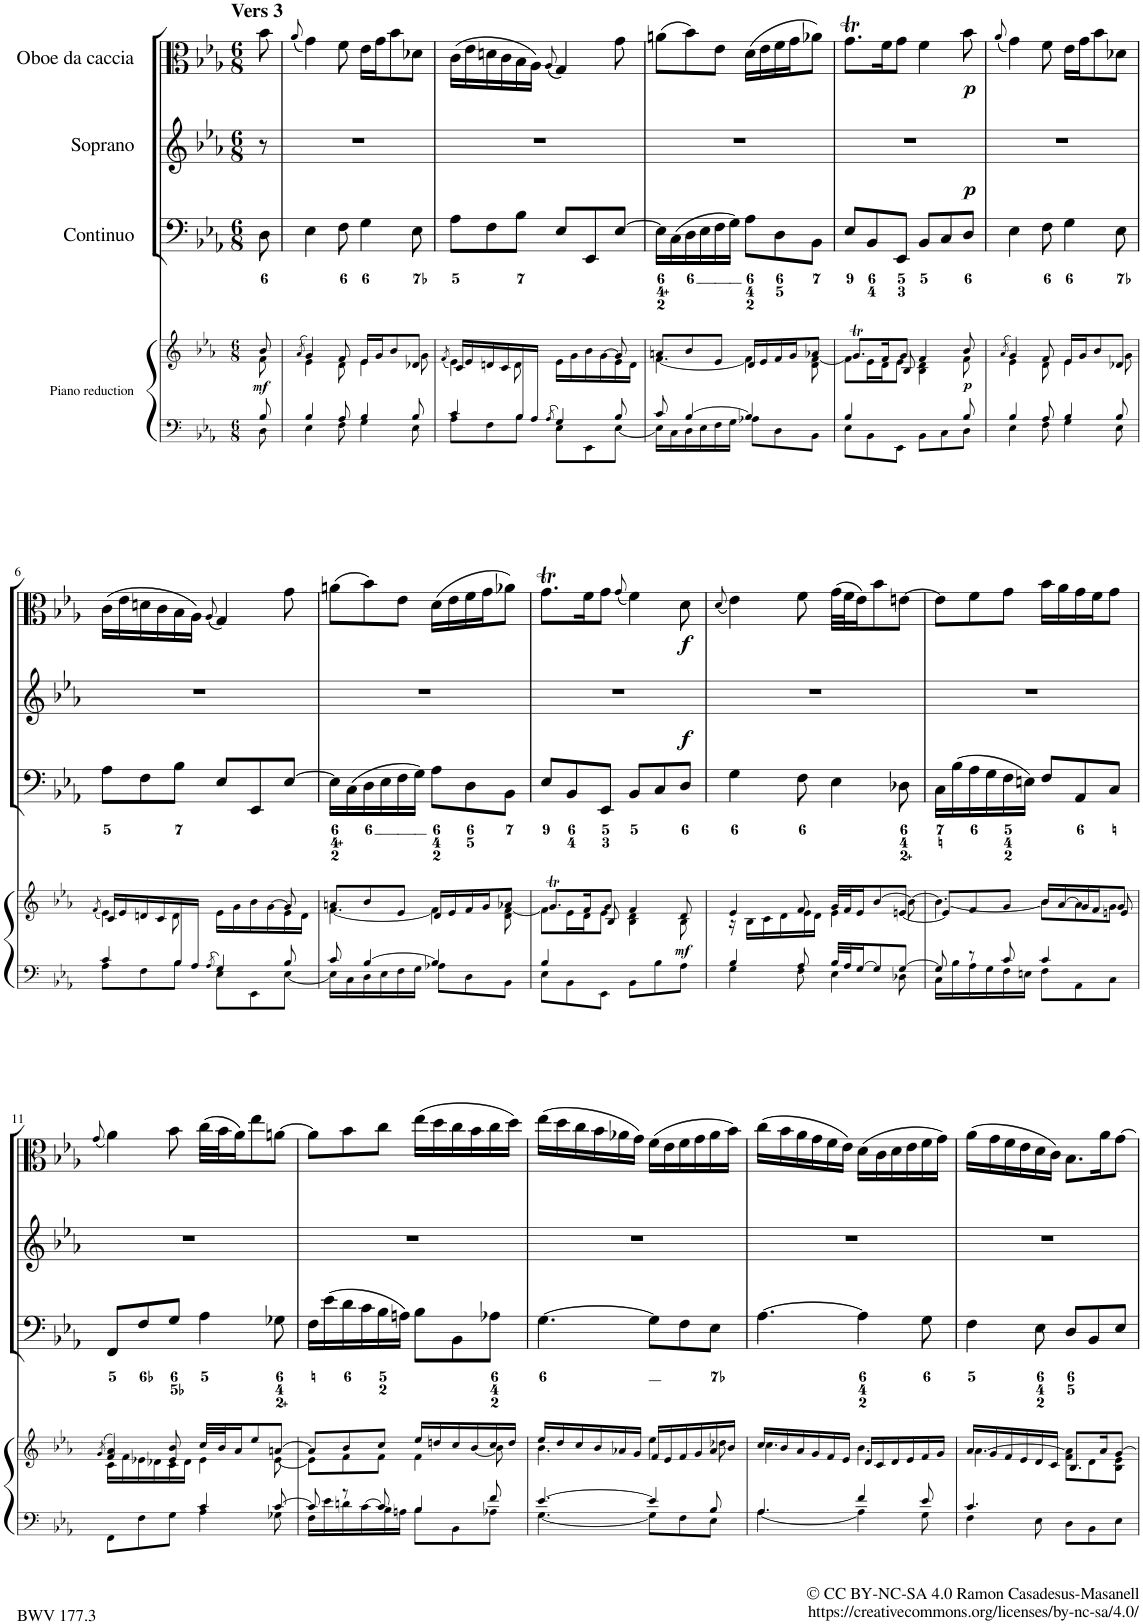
**kern	**kern	**dynam	**kern	**dynam	**kern	**kern	**dynam
*part4	*part4	*part4	*part3	*part3	*part2	*part1	*part1
*staff5	*staff4	*staff4/5	*staff3	*staff3	*staff2	*staff1	*staff1
*I"Piano reduction	*	*	*I"Continuo	*	*I"Soprano	*I"Oboe da caccia	*
*I'Pno	*	*	*	*	*	*I'Ob	*
*stria5	*stria5	*	*	*	*	*	*
*clefF4	*clefG2	*	*clefF4	*	*clefG2	*clefC3	*
*k[b-e-a-]	*k[b-e-a-]	*	*k[b-e-a-]	*	*k[b-e-a-]	*k[b-e-a-]	*
*M6/8	*M6/8	*	*M6/8	*	*M6/8	*M6/8	*
=	=	=	=	=	=	=	=
*^	*^	*	*	*	*	*	*
!	!	!	!	!	!	!	!	!LO:TX:a:B:t=Vers 3	!
!	!	!	!	!LO:DY:b	!	!	!	!	!
8B-/	8D\	8b-/	8f\	mf	8D\	.	8r	8b-\	.
=1	=1	=1	=1	=1	=1	=1	=1	=1	=1
.	.	(8qa-/	.	.	.	.	.	(8qa-/	.
4B-/	4E-\	4g/)	4e-\	.	4E-\	.	2.r	4g\)	.
8A-/	8F\	8f/	8d\	.	8F\	.	.	8f\	.
4B-/	4G\	16e-/LL	4e-\	.	4G\	.	.	16e-\LL	.
.	.	16g/J	.	.	.	.	.	16g\J	.
.	.	8b-/	.	.	.	.	.	8b-\	.
8B-/	8E-\	8d-X/J	8g\	.	8E-\	.	.	8d-X\J	.
*v	*v	*	*	*	*	*	*	*	*
=2	=2	=2	=2	=2	=2	=2	=2	=2
.	.	(8qf/	.	.	.	.	.	.
*^	*	*	*	*	*	*	*	*
*	*^	*	*	*	*	*	*	*	*
4ryy	4c/	8A-\L	16c/LL	4e-\)	.	8A-\L	.	2.r	(16c\LL	.
.	.	.	16e-/	.	.	.	.	.	16e-\	.
.	.	8F\	16dn/	.	.	8F\	.	.	16dn\	.
.	.	.	16c/	.	.	.	.	.	16c\	.
16B-/	8ryy	8B-\J	8ryy	8d\	.	8B-\J	.	.	16B-\	.
16A-/JJ	.	.	.	.	.	.	.	.	16A-\JJ)	.
.	8qA-/	.	.	.	.	.	.	.	(8qA-/	.
4.ryy	4G/	8E-\L	4ryy	16e-\LL	.	8E-/L	.	.	4G/)	.
.	.	.	.	16g\	.	.	.	.	.	.
.	.	8EE-\	.	16b-\	.	8EE-/	.	.	.	.
.	.	.	.	[>16g\	.	.	.	.	.	.
.	8B-/	[8E-\J	8g/]	16e-\	.	[8E-/J	.	.	8g\	.
.	.	.	.	16d\JJ	.	.	.	.	.	.
*	*v	*v	*	*	*	*	*	*	*	*
=3	=3	=3	=3	=3	=3	=3	=3	=3	=3
8c/	16E-\LL]	8an/L	[4.f\	.	16E-\LL]	.	2.r	(8an\L	.
.	16C\	.	.	.	(16C\	.	.	.	.
[4B-/	16D\	8b-/	.	.	16D\	.	.	8b-\)	.
.	16E-\	.	.	.	16E-\	.	.	.	.
.	16F\	8e-/J	.	.	16F\	.	.	8e-\J	.
.	16G\JJ	.	.	.	16G\JJ)	.	.	.	.
4B-/]	8A-X\L	16d/LL	4f\]	.	8A-\L	.	.	(16d\LL	.
.	.	16e-/	.	.	.	.	.	16e-\	.
.	8D\	16f/	.	.	8D\	.	.	16f\	.
.	.	16g/J	.	.	.	.	.	16g\J	.
8ryy	8BB-\J	8a-X/J	8d\ [8f\	.	8BB-\J	.	.	8a-X\J)	.
=4	=4	=4	=4	=4	=4	=4	=4	=4	=4
*	*	*	*^	*	*	*	*	*	*
4B-/	8E-\L	8.gt/L	8f\L]	4ryy	.	8E-/L	.	2.r	8.gt\L	.
.	8BB-\	.	16e-\L	.	.	8BB-/	.	.	.	.
.	.	16f/K	16d\J	.	.	.	.	.	16f\K	.
8ryy	8EE-\J	8g/J	8e-\J	8B-/	.	8EE-/J	.	.	8g\J	.
4ryy	8BB-\L	4f/	4B-\ 4d\	4.ryy	.	8BB-/L	.	.	4f\	.
.	8C\	.	.	.	.	8C/	.	.	.	.
!	!	!	!	!	!LO:DY:b	!	!LO:DY:a	!	!	!LO:DY:b
8B-/	8D\J	8b-/	8f\	.	p	8D/J	p	.	8b-\	p
*	*	*v	*v	*v	*	*	*	*	*	*
=5	=5	=5	=5	=5	=5	=5	=5	=5
.	.	(8qa-/	.	.	.	.	(8qa-/	.
*	*	*^	*	*	*	*	*	*
4B-/	4E-\	4g/)	4e-\	.	4E-\	.	2.r	4g\)	.
8A-/	8F\	8f/	8d\	.	8F\	.	.	8f\	.
4B-/	4G\	16e-/LL	4e-\	.	4G\	.	.	16e-\LL	.
.	.	16g/J	.	.	.	.	.	16g\J	.
.	.	8b-/	.	.	.	.	.	8b-\	.
8B-/	8E-\	8d-X/J	8g\	.	8E-\	.	.	8d-X\J	.
*v	*v	*	*	*	*	*	*	*	*
!!LO:LB:g=z
=6	=6	=6	=6	=6	=6	=6	=6	=6
.	.	(8qf/	.	.	.	.	.	.
*^	*	*	*	*	*	*	*	*
*	*^	*	*	*	*	*	*	*	*
4ryy	4c/	8A-\L	16c/LL	4e-\)	.	8A-\L	.	2.r	(16c\LL	.
.	.	.	16e-/	.	.	.	.	.	16e-\	.
.	.	8F\	16dn/	.	.	8F\	.	.	16dn\	.
.	.	.	16c/	.	.	.	.	.	16c\	.
16B-/	8ryy	8B-\J	8ryy	8d\	.	8B-\J	.	.	16B-\	.
16A-/JJ	.	.	.	.	.	.	.	.	16A-\JJ)	.
.	8qA-/	.	.	.	.	.	.	.	(8qA-/	.
4.ryy	4G/	8E-\L	4ryy	16e-\LL	.	8E-/L	.	.	4G/)	.
.	.	.	.	16g\	.	.	.	.	.	.
.	.	8EE-\	.	16b-\	.	8EE-/	.	.	.	.
.	.	.	.	[>16g\	.	.	.	.	.	.
.	8B-/	[8E-\J	8g/]	16e-\	.	[8E-/J	.	.	8g\	.
.	.	.	.	16d\JJ	.	.	.	.	.	.
*	*v	*v	*	*	*	*	*	*	*	*
=7	=7	=7	=7	=7	=7	=7	=7	=7	=7
8c/	16E-\LL]	8an/L	[4.f\	.	16E-\LL]	.	2.r	(8an\L	.
.	16C\	.	.	.	(16C\	.	.	.	.
[4B-/	16D\	8b-/	.	.	16D\	.	.	8b-\)	.
.	16E-\	.	.	.	16E-\	.	.	.	.
.	16F\	8e-/J	.	.	16F\	.	.	8e-\J	.
.	16G\JJ	.	.	.	16G\JJ)	.	.	.	.
4B-/]	8A-X\L	16d/LL	4f\]	.	8A-\L	.	.	(16d\LL	.
.	.	16e-/	.	.	.	.	.	16e-\	.
.	8D\	16f/	.	.	8D\	.	.	16f\	.
.	.	16g/J	.	.	.	.	.	16g\J	.
8ryy	8BB-\J	8a-X/J	8d\ [8f\	.	8BB-\J	.	.	8a-X\J)	.
=8	=8	=8	=8	=8	=8	=8	=8	=8	=8
*	*	*	*^	*	*	*	*	*	*
4B-/	8E-\L	8.gt/L	8f\L]	4ryy	.	8E-/L	.	2.r	8.gt\L	.
.	8BB-\	.	16e-\L	.	.	8BB-/	.	.	.	.
.	.	16f/K	16d\J	.	.	.	.	.	16f\K	.
8ryy	8EE-\J	8g/J	8e-\J	8B-/	.	8EE-/J	.	.	8g\J	.
.	.	.	.	.	.	.	.	.	(8qg/	.
4ryy	8BB-\L	4f/	4B-\ 4d\	4.ryy	.	8BB-/L	.	.	4f\)	.
.	8B-\	.	.	.	.	8C/	.	.	.	.
!	!	!	!	!	!LO:DY:b	!	!LO:DY:a	!	!	!LO:DY:b
8ryy	8A-\J	8d/	8B-\	.	mf	8D/J	f	.	8d\	f
*	*	*v	*v	*v	*	*	*	*	*	*
=9	=9	=9	=9	=9	=9	=9	=9	=9
.	.	.	.	.	.	.	(8qd/	.
*	*	*^	*	*	*	*	*	*
4B-/	4G\	4e-/	16r	.	4G\	.	2.r	4e-\)	.
.	.	.	16B-\LL	.	.	.	.	.	.
.	.	.	16c\	.	.	.	.	.	.
.	.	.	16d\	.	.	.	.	.	.
8A-/	8F\	8f/	16e-\	.	8F\	.	.	8f\	.
.	.	.	16d\JJ	.	.	.	.	.	.
32B-/LLL	4E-\	32g/LLL	4e-\	.	4E-\	.	.	(32g\LLL	.
32A-/J	.	32f/J	.	.	.	.	.	32f\J	.
[16G/J	.	16e-/J	.	.	.	.	.	16e-\J)	.
8G/]	.	[8b-/	.	.	.	.	.	8b-\	.
[8G/J	8D-X\	[<8en/J	8b-\_	.	8D-X\	.	.	[8en\J	.
=10	=10	=10	=10	=10	=10	=10	=10	=10	=10
*	*	*	*^	*	*	*	*	*	*
8G/]	16C\LL	8e/L]	4.b-\_	8ryy	.	16C\LL	.	2.r	8e\L]	.
.	16B-\	.	.	.	.	(16B-\	.	.	.	.
*	*	*	*v	*v	*	*	*	*	*	*
8r	16A-\	8f/	.	.	16A-\	.	.	8f\	.
.	16G\	.	.	.	16G\	.	.	.	.
8c/	16F\	8g/J	.	.	16F\	.	.	8g\J	.
.	16En\JJ	.	.	.	16En\JJ)	.	.	.	.
4c/	8F\L	16b-/LL	8b-\L]	.	8F/L	.	.	16b-\LL	.
.	.	[16a-/	.	.	.	.	.	16a-\	.
.	8AA-\	16g/	8a-\]	.	8AA-/	.	.	16g\	.
.	.	16f/J	.	.	.	.	.	16f\J	.
*	*	*	*^	*	*	*	*	*	*
8ryy	8C\J	8g/J	8g\J	8en/	.	8C/J	.	.	8g\J	.
*	*	*v	*v	*v	*	*	*	*	*	*
!!LO:LB:g=z
=11	=11	=11	=11	=11	=11	=11	=11	=11
.	.	(8qg/	.	.	.	.	(8qg/	.
*	*	*^	*	*	*	*	*	*
4.ryy	8FF\L	4f/ 4a-/)	16c\LL	.	8FF/L	.	2.r	4a-\)	.
.	.	.	16f\	.	.	.	.	.	.
.	8F\	.	16e-X\	.	8F/	.	.	.	.
.	.	.	16d-X\	.	.	.	.	.	.
.	8G\J	8e-/ 8b-/	16c\	.	8G/J	.	.	8b-\	.
.	.	.	16d-\JJ	.	.	.	.	.	.
4c/	4A-\	32cc/LLL	4e-\	.	4A-\	.	.	(32cc\LLL	.
.	.	32b-/J	.	.	.	.	.	32b-\J	.
.	.	16a-/J	.	.	.	.	.	16a-\J)	.
.	.	8ee-/	.	.	.	.	.	8ee-\	.
[8c/	8G-X\	[8an/J	[8e-\	.	8G-X\	.	.	[8an\J	.
=12	=12	=12	=12	=12	=12	=12	=12	=12	=12
8c/]	16F\LL	8a/L]	8e-\L]	.	16F\LL	.	2.r	8a\L]	.
.	16e-\	.	.	.	(16e-\	.	.	.	.
8r	16dn\	8b-/	8f\	.	16d\	.	.	8b-\	.
.	[>16c\	.	.	.	16c\	.	.	.	.
8c/]	16B-\	8cc/J	8f\J	.	16B-\	.	.	8cc\J	.
.	16An\JJ	.	.	.	16An\JJ)	.	.	.	.
4B-/	8B-\L	16ee-/LL	4f\	.	8B-\L	.	.	(16ee-\LL	.
.	.	16ddn/	.	.	.	.	.	16dd\	.
.	8BB-\	16cc/	.	.	8BB-\	.	.	16cc\	.
.	.	[<16b-/	.	.	.	.	.	16b-\	.
8f/	8A-X\J	16cc/	8b-\]	.	8A-X\J	.	.	16cc\	.
.	.	16dd/JJ	.	.	.	.	.	16dd\JJ)	.
=13	=13	=13	=13	=13	=13	=13	=13	=13	=13
[4.e-/	[4.G\	16ee-/LL	4.b-\	.	[4.G\	.	2.r	(16ee-\LL	.
.	.	16dd/	.	.	.	.	.	16dd\	.
.	.	16cc/	.	.	.	.	.	16cc\	.
.	.	16b-/	.	.	.	.	.	16b-\	.
.	.	16a-X/	.	.	.	.	.	16a-X\	.
.	.	16g/JJ	.	.	.	.	.	16g\JJ)	.
4e-/]	8G\L]	16f/LL	4ee-\	.	8G\L]	.	.	(16f\LL	.
.	.	16e-/	.	.	.	.	.	16e-\	.
.	8F\	16f/	.	.	8F\	.	.	16f\	.
.	.	16g/	.	.	.	.	.	16g\	.
8B-/	8E-\J	16a-/	8dd-X\	.	8E-\J	.	.	16a-\	.
.	.	16b-/JJ	.	.	.	.	.	16b-\JJ)	.
=14	=14	=14	=14	=14	=14	=14	=14	=14	=14
4.A-/	[4.A-\	16cc/LL	4.cc\	.	[4.A-\	.	2.r	(16cc\LL	.
.	.	16b-/	.	.	.	.	.	16b-\	.
.	.	16a-/	.	.	.	.	.	16a-\	.
.	.	16g/	.	.	.	.	.	16g\	.
.	.	16f/	.	.	.	.	.	16f\	.
.	.	16e-/JJ	.	.	.	.	.	16e-\JJ)	.
4f/	4A-\]	16d/LL	4.b-\	.	4A-\]	.	.	(16d\LL	.
.	.	16c/	.	.	.	.	.	16c\	.
.	.	16d/	.	.	.	.	.	16d\	.
.	.	16e-/	.	.	.	.	.	16e-\	.
8e-/	8G\	16f/	.	.	8G\	.	.	16f\	.
.	.	16g/JJ	.	.	.	.	.	16g\JJ)	.
=15	=15	=15	=15	=15	=15	=15	=15	=15	=15
4.c/	4F\	16a-/LL	[>4.a-\	.	4F\	.	2.r	(16a-\LL	.
.	.	16g/	.	.	.	.	.	16g\	.
.	.	16f/	.	.	.	.	.	16f\	.
.	.	16e-/	.	.	.	.	.	16e-\	.
.	8E-\	16d/	.	.	8E-\	.	.	16d\	.
.	.	16c/JJ	.	.	.	.	.	16c\JJ)	.
4.ryy	8D\L	8.B-/L	8f\ 8a-\]L	.	8D/L	.	.	8.B-\L	.
.	8BB-\	.	8d\	.	8BB-/	.	.	.	.
.	.	16a-/K	.	.	.	.	.	16a-\K	.
.	8E-\J	[8g/J	8B-\ 8e-\J	.	8E-/J	.	.	[8g\J	.
*v	*v	*	*	*	*	*	*	*	*
*	*v	*v	*	*	*	*	*	*
=	=	=	=	=	=	=	=
*-	*-	*-	*-	*-	*-	*-	*-
